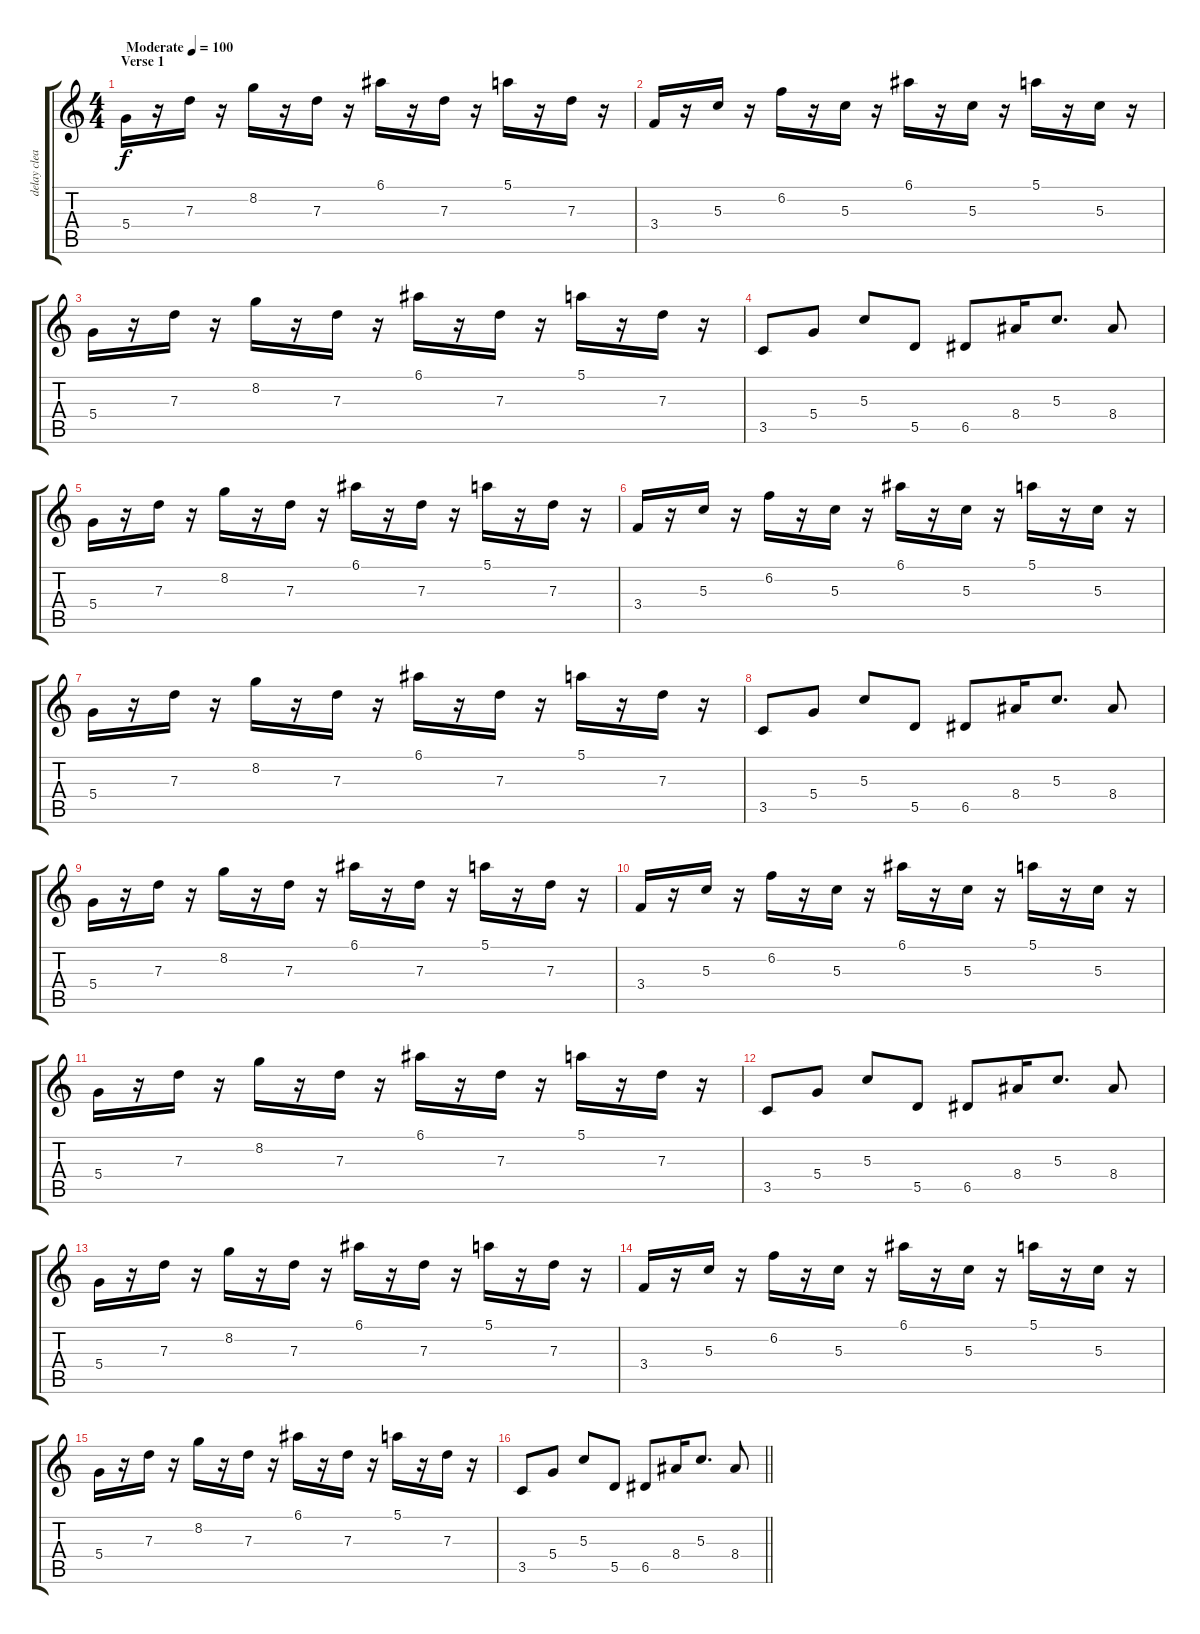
\track ("delay clean" "delay clea") {instrument electricguitarclean}
\staff {score tabs}
\tuning (E4 B3 G3 D3 A2 E2) {hide}
\ts (4 4)
\section ("" "Verse 1")
\tempo (100 "Moderate")
\clef g2
\ks c
5.4.16{dy f instrument electricguitarclean} r.16 7.3.16 r.16 8.2.16 r.16 7.3.16 r.16 6.1.16 r.16 7.3.16 r.16 5.1.16 r.16 7.3.16 r.16 |
3.4.16 r.16 5.3.16 r.16 6.2.16 r.16 5.3.16 r.16 6.1.16 r.16 5.3.16 r.16 5.1.16 r.16 5.3.16 r.16 |
5.4.16 r.16 7.3.16 r.16 8.2.16 r.16 7.3.16 r.16 6.1.16 r.16 7.3.16 r.16 5.1.16 r.16 7.3.16 r.16 |
3.5.8 5.4.8 5.3.8 5.5.8 6.5.8 8.4.16 5.3.8{d} 8.4.8 |
5.4.16 r.16 7.3.16 r.16 8.2.16 r.16 7.3.16 r.16 6.1.16 r.16 7.3.16 r.16 5.1.16 r.16 7.3.16 r.16 |
3.4.16 r.16 5.3.16 r.16 6.2.16 r.16 5.3.16 r.16 6.1.16 r.16 5.3.16 r.16 5.1.16 r.16 5.3.16 r.16 |
5.4.16 r.16 7.3.16 r.16 8.2.16 r.16 7.3.16 r.16 6.1.16 r.16 7.3.16 r.16 5.1.16 r.16 7.3.16 r.16 |
3.5.8 5.4.8 5.3.8 5.5.8 6.5.8 8.4.16 5.3.8{d} 8.4.8 |
5.4.16 r.16 7.3.16 r.16 8.2.16 r.16 7.3.16 r.16 6.1.16 r.16 7.3.16 r.16 5.1.16 r.16 7.3.16 r.16 |
3.4.16 r.16 5.3.16 r.16 6.2.16 r.16 5.3.16 r.16 6.1.16 r.16 5.3.16 r.16 5.1.16 r.16 5.3.16 r.16 |
5.4.16 r.16 7.3.16 r.16 8.2.16 r.16 7.3.16 r.16 6.1.16 r.16 7.3.16 r.16 5.1.16 r.16 7.3.16 r.16 |
3.5.8 5.4.8 5.3.8 5.5.8 6.5.8 8.4.16 5.3.8{d} 8.4.8 |
5.4.16 r.16 7.3.16 r.16 8.2.16 r.16 7.3.16 r.16 6.1.16 r.16 7.3.16 r.16 5.1.16 r.16 7.3.16 r.16 |
3.4.16 r.16 5.3.16 r.16 6.2.16 r.16 5.3.16 r.16 6.1.16 r.16 5.3.16 r.16 5.1.16 r.16 5.3.16 r.16 |
5.4.16 r.16 7.3.16 r.16 8.2.16 r.16 7.3.16 r.16 6.1.16 r.16 7.3.16 r.16 5.1.16 r.16 7.3.16 r.16 |
\barLineRight lightlight
3.5.8 5.4.8 5.3.8 5.5.8 6.5.8 8.4.16 5.3.8{d} 8.4.8
